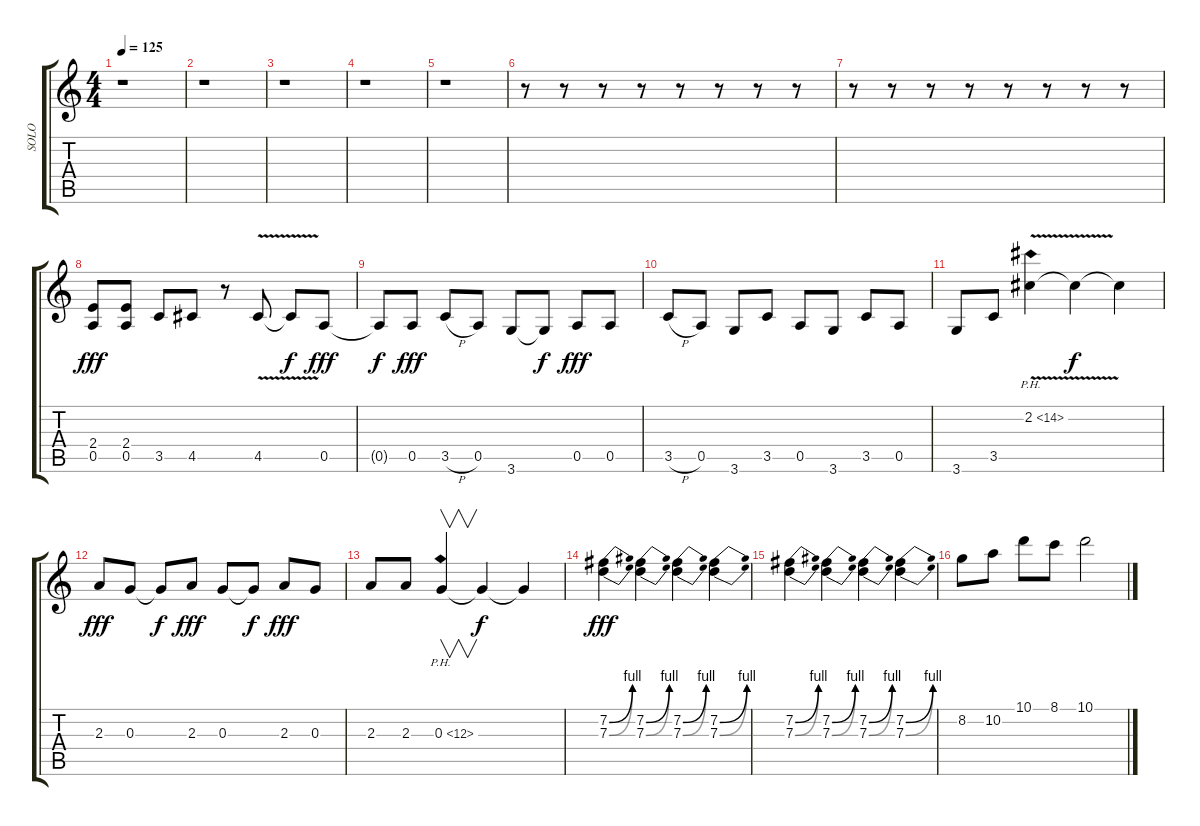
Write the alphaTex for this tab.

\track ("SOLO" "SOLO") {instrument distortionguitar}
\staff {score tabs}
\tuning (E4 B3 G3 D3 A2 E2) {hide}
\ts (4 4)
\tempo 125
\clef g2
\ks c
r.1{dy fff} |
r.1 |
r.1 |
r.1 |
r.1 |
r.8 r.8 r.8 r.8 r.8 r.8 r.8 r.8 |
r.8 r.8 r.8 r.8 r.8 r.8 r.8 r.8 |
(2.4 0.5).8 (2.4 0.5).8 3.5.8 4.5.8 r.8 4.5{v}.8 4.5{t}.8{dy f} 0.5.8{dy fff} |
0.5{t}.8{dy f} 0.5.8{dy fff} 3.5{h}.8 0.5.8 3.6.8 3.6{t}.8{dy f} 0.5.8{dy fff} 0.5.8 |
3.5{h}.8 0.5.8 3.6.8 3.5.8 0.5.8 3.6.8 3.5.8 0.5.8 |
3.6.8 3.5.8 2.2{ph 12 v}.4 2.2{t}.4{dy f} 2.2{t}.4 |
2.3.8{dy fff} 0.3.8 0.3{t}.8{dy f} 2.3.8{dy fff} 0.3.8 0.3{t}.8{dy f} 2.3.8{dy fff} 0.3.8 |
2.3.8 2.3.8 0.3{ph 12}.4{v} 0.3{t}.4{dy f} 0.3{t}.4 |
(7.2{be (bend 0 0 60 4)} 7.3{be (bend 0 0 60 4)}).4{dy fff} (7.2{be (bend 0 0 60 4)} 7.3{be (bend 0 0 60 4)}).4 (7.2{be (bend 0 0 60 4)} 7.3{be (bend 0 0 60 4)}).4 (7.2{be (bend 0 0 60 4)} 7.3{be (bend 0 0 60 4)}).4 |
(7.2{be (bend 0 0 60 4)} 7.3{be (bend 0 0 60 4)}).4 (7.2{be (bend 0 0 60 4)} 7.3{be (bend 0 0 60 4)}).4 (7.2{be (bend 0 0 60 4)} 7.3{be (bend 0 0 60 4)}).4 (7.2{be (bend 0 0 60 4)} 7.3{be (bend 0 0 60 4)}).4 |
8.2.8 10.2.8 10.1.8 8.1.8 10.1.2
